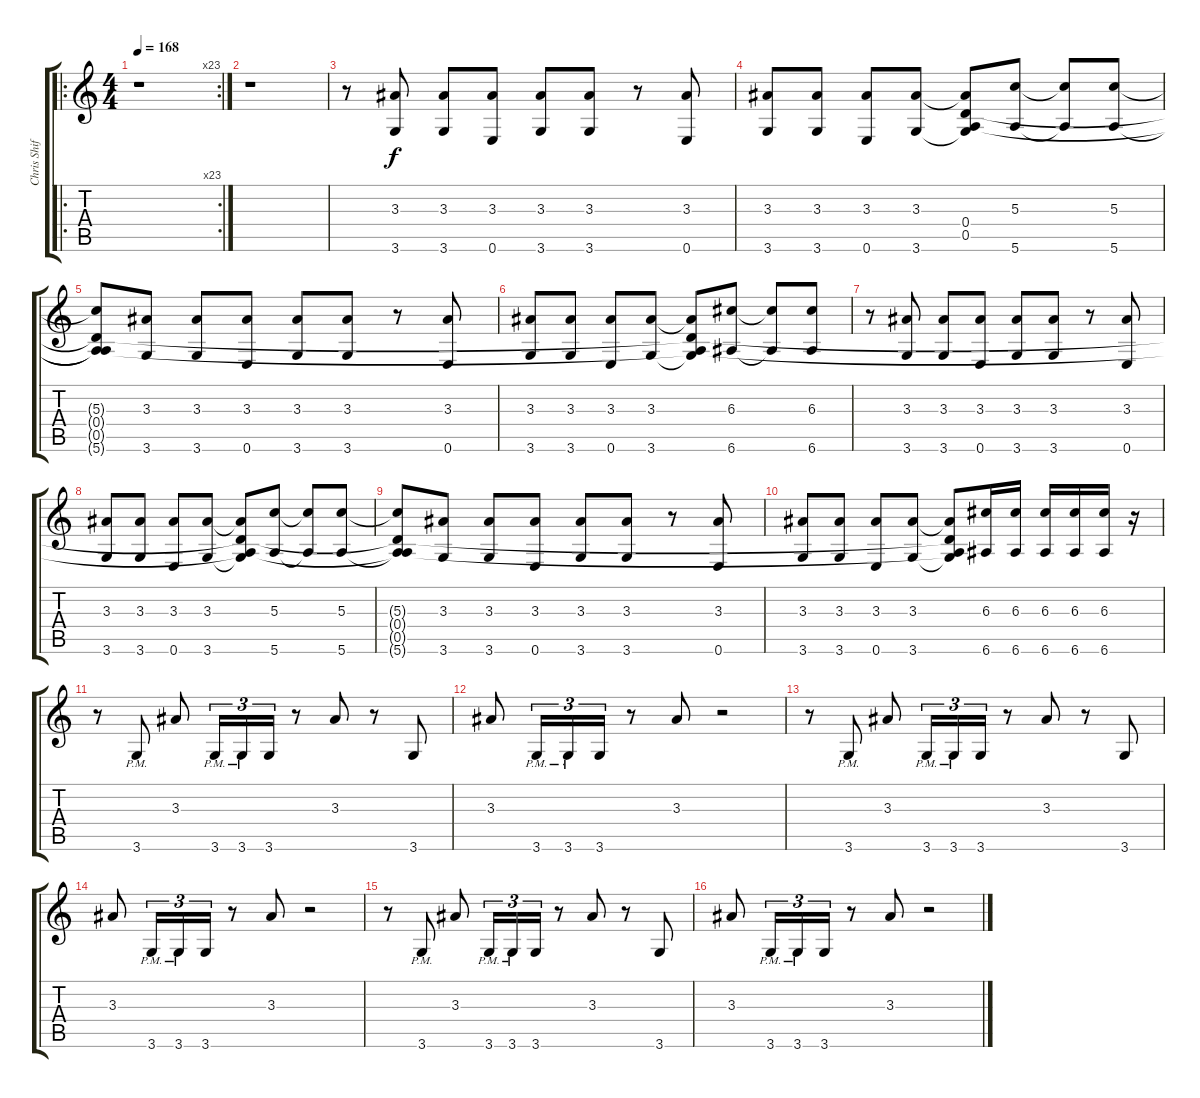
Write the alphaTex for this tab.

\track ("Chris Shiflett" "Chris Shif") {instrument distortionguitar}
\staff {score tabs}
\tuning (E4 B3 G3 D3 A2 E2) {hide}
\ro
\rc 23
\ts (4 4)
\tempo 168
\clef g2
\ks c
r.1{dy f instrument distortionguitar} |
r.1 |
r.8 (3.3 3.6).8 (3.3 3.6).8 (3.3 0.6).8 (3.3 3.6).8 (3.3 3.6).8 r.8 (3.3 0.6).8 |
(3.3 3.6).8 (3.3 3.6).8 (3.3 0.6).8 (3.3 3.6).8 (3.3{t} 0.4 0.5 3.6{t}).8 (5.3 5.6).8 (5.3{t} 5.6{t}).8 (5.3 5.6).8 |
(5.3{t} 0.4{t} 0.5{t} 5.6{t}).8 (3.3 3.6).8 (3.3 3.6).8 (3.3 0.6).8 (3.3 3.6).8 (3.3 3.6).8 r.8 (3.3 0.6).8 |
(3.3 3.6).8 (3.3 3.6).8 (3.3 0.6).8 (3.3 3.6).8 (3.3{t} 0.4{t} 0.5{t} 3.6{t}).8 (6.3 6.6).8 (6.3{t} 6.6{t}).8 (6.3 6.6).8 |
r.8 (3.3 3.6).8 (3.3 3.6).8 (3.3 0.6).8 (3.3 3.6).8 (3.3 3.6).8 r.8 (3.3 0.6).8 |
(3.3 3.6).8 (3.3 3.6).8 (3.3 0.6).8 (3.3 3.6).8 (3.3{t} 0.4{t} 0.5{t} 3.6{t}).8 (5.3 5.6).8 (5.3{t} 5.6{t}).8 (5.3 5.6).8 |
(5.3{t} 0.4{t} 0.5{t} 5.6{t}).8 (3.3 3.6).8 (3.3 3.6).8 (3.3 0.6).8 (3.3 3.6).8 (3.3 3.6).8 r.8 (3.3 0.6).8 |
(3.3 3.6).8 (3.3 3.6).8 (3.3 0.6).8 (3.3 3.6).8 (3.3{t} 0.4{t} 0.5{t} 3.6{t}).8 (6.3 6.6).16 (6.3 6.6).16 (6.3 6.6).16 (6.3 6.6).16 (6.3 6.6).16 r.16 |
r.8 3.6{pm}.8 3.3.8 3.6{pm}.16{tu (3 2)} 3.6{pm}.16{tu (3 2)} 3.6.16{tu (3 2)} r.8 3.3.8 r.8 3.6.8 |
3.3.8 3.6{pm}.16{tu (3 2)} 3.6{pm}.16{tu (3 2)} 3.6.16{tu (3 2)} r.8 3.3.8 r.2 |
r.8 3.6{pm}.8 3.3.8 3.6{pm}.16{tu (3 2)} 3.6{pm}.16{tu (3 2)} 3.6.16{tu (3 2)} r.8 3.3.8 r.8 3.6.8 |
3.3.8 3.6{pm}.16{tu (3 2)} 3.6{pm}.16{tu (3 2)} 3.6.16{tu (3 2)} r.8 3.3.8 r.2 |
r.8 3.6{pm}.8 3.3.8 3.6{pm}.16{tu (3 2)} 3.6{pm}.16{tu (3 2)} 3.6.16{tu (3 2)} r.8 3.3.8 r.8 3.6.8 |
3.3.8 3.6{pm}.16{tu (3 2)} 3.6{pm}.16{tu (3 2)} 3.6.16{tu (3 2)} r.8 3.3.8 r.2
